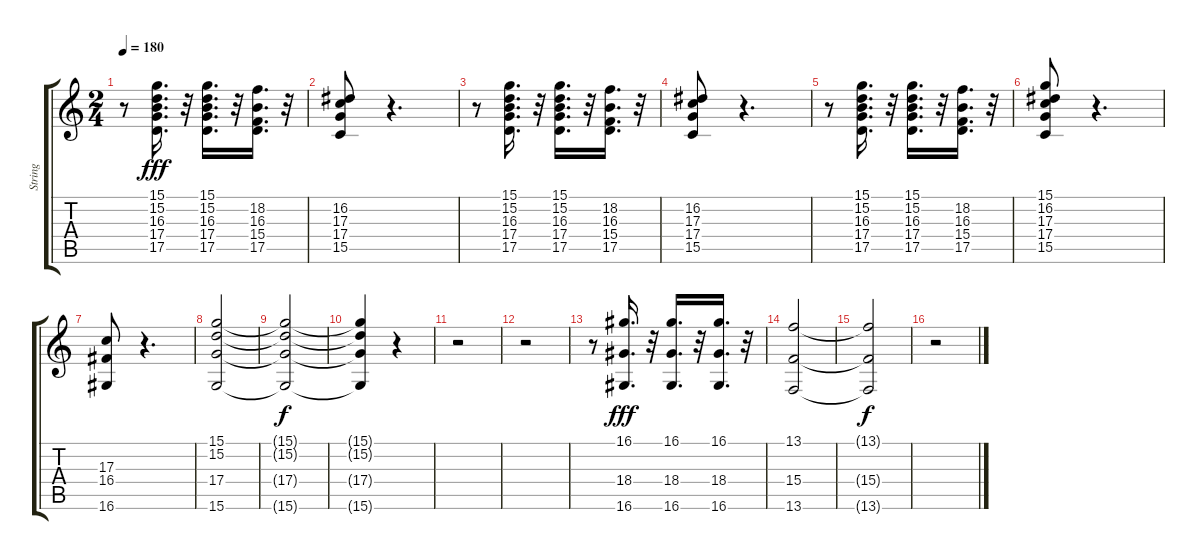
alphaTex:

\track ("String" "String") {instrument stringensemble1}
\staff {score tabs}
\tuning (E4 B3 G3 D3 A2 E2) {hide}
\ts (2 4)
\tempo 180
\clef g2
\ks c
r.8{dy fff} (15.1 15.2 16.3 17.4 17.5).16{d} r.32 (15.1 15.2 16.3 17.4 17.5).16{d} r.32 (18.2 16.3 15.4 17.5).16{d} r.32 |
(16.2 17.3 17.4 15.5).8 r.4{d} |
r.8 (15.1 15.2 16.3 17.4 17.5).16{d} r.32 (15.1 15.2 16.3 17.4 17.5).16{d} r.32 (18.2 16.3 15.4 17.5).16{d} r.32 |
(16.2 17.3 17.4 15.5).8 r.4{d} |
r.8 (15.1 15.2 16.3 17.4 17.5).16{d} r.32 (15.1 15.2 16.3 17.4 17.5).16{d} r.32 (18.2 16.3 15.4 17.5).16{d} r.32 |
(15.1 16.2 17.3 17.4 15.5).8 r.4{d} |
(17.3 16.4 16.6).8 r.4{d} |
(15.1 15.2 17.4 15.6).2 |
(15.1{t} 15.2{t} 17.4{t} 15.6{t}).2{dy f} |
(15.1{t} 15.2{t} 17.4{t} 15.6{t}).4 r.4 |
r.2 |
r.2 |
r.8 (16.1 18.4 16.6).16{d dy fff} r.32 (16.1 18.4 16.6).16{d} r.32 (16.1 18.4 16.6).16{d} r.32 |
(13.1 15.4 13.6).2 |
(13.1{t} 15.4{t} 13.6{t}).2{dy f} |
r.2
